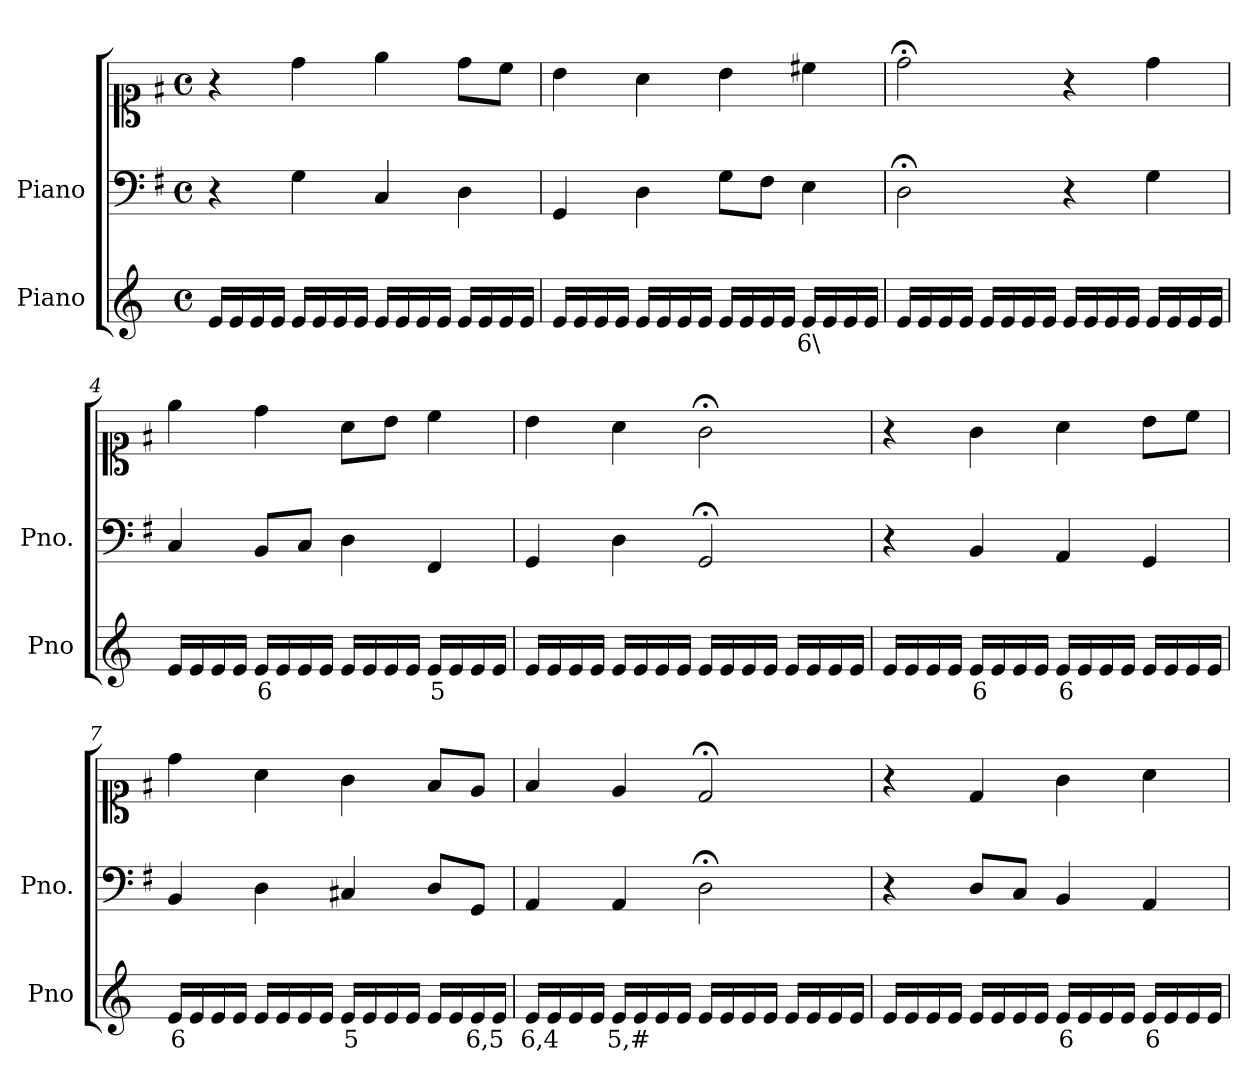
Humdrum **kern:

**kern	**text	**kern	**kern
*part2	*part2	*part1	*part1
*staff3	*staff3	*staff2	*staff1
*I"Piano	*	*I"Piano	*
*I'Pno	*	*I'Pno.	*
*clefG2	*	*clefF4	*clefC1
*k[]	*	*k[f#]	*k[f#]
*M4/4	*	*M4/4	*M4/4
*met(c)	*	*met(c)	*met(c)
=1	=1	=1	=1
16e/LL	.	4r	4r
16e/	.	.	.
16e/	.	.	.
16e/JJ	.	.	.
16e/LL	.	4G\	4dd\
16e/	.	.	.
16e/	.	.	.
16e/JJ	.	.	.
16e/LL	.	4C/	4ee\
16e/	.	.	.
16e/	.	.	.
16e/JJ	.	.	.
16e/LL	.	4D\	8dd\L
16e/	.	.	.
16e/	.	.	8cc\J
16e/JJ	.	.	.
=2	=2	=2	=2
16e/LL	.	4GG/	4b\
16e/	.	.	.
16e/	.	.	.
16e/JJ	.	.	.
16e/LL	.	4D\	4a\
16e/	.	.	.
16e/	.	.	.
16e/JJ	.	.	.
16e/LL	.	8G\L	4b\
16e/	.	.	.
!	!LO:LY:b	!	!
16e/	_	8F#\J	.
16e/JJ	.	.	.
!	!LO:LY:b	!	!
16e/LL	6\	4E\	4cc#X\
16e/	.	.	.
16e/	.	.	.
16e/JJ	.	.	.
=3	=3	=3	=3
16e/LL	.	2D;<\	2dd;<\
16e/	.	.	.
16e/	.	.	.
16e/JJ	.	.	.
16e/LL	.	.	.
16e/	.	.	.
16e/	.	.	.
16e/JJ	.	.	.
16e/LL	.	4r	4r
16e/	.	.	.
16e/	.	.	.
16e/JJ	.	.	.
16e/LL	.	4G\	4dd\
16e/	.	.	.
16e/	.	.	.
16e/JJ	.	.	.
=4	=4	=4	=4
16e/LL	.	4C/	4ee\
16e/	.	.	.
16e/	.	.	.
16e/JJ	.	.	.
!	!LO:LY:b	!	!
16e/LL	6	8BB/L	4dd\
16e/	.	.	.
!	!LO:LY:b	!	!
16e/	_	8C/J	.
16e/JJ	.	.	.
16e/LL	.	4D\	8a\L
16e/	.	.	.
16e/	.	.	8b\J
16e/JJ	.	.	.
!	!LO:LY:b	!	!
16e/LL	5	4FF#/	4cc\
16e/	.	.	.
16e/	.	.	.
16e/JJ	.	.	.
=5	=5	=5	=5
16e/LL	.	4GG/	4b\
16e/	.	.	.
16e/	.	.	.
16e/JJ	.	.	.
16e/LL	.	4D\	4a\
16e/	.	.	.
16e/	.	.	.
16e/JJ	.	.	.
16e/LL	.	2GG;</	2g;<\
16e/	.	.	.
16e/	.	.	.
16e/JJ	.	.	.
16e/LL	.	.	.
16e/	.	.	.
16e/	.	.	.
16e/JJ	.	.	.
=6	=6	=6	=6
16e/LL	.	4r	4r
16e/	.	.	.
16e/	.	.	.
16e/JJ	.	.	.
!	!LO:LY:b	!	!
16e/LL	6	4BB/	4g\
16e/	.	.	.
16e/	.	.	.
16e/JJ	.	.	.
!	!LO:LY:b	!	!
16e/LL	6	4AA/	4a\
16e/	.	.	.
16e/	.	.	.
16e/JJ	.	.	.
16e/LL	.	4GG/	8b\L
16e/	.	.	.
16e/	.	.	8cc\J
16e/JJ	.	.	.
=7	=7	=7	=7
!	!LO:LY:b	!	!
16e/LL	6	4BB/	4dd\
16e/	.	.	.
16e/	.	.	.
16e/JJ	.	.	.
16e/LL	.	4D\	4a\
16e/	.	.	.
16e/	.	.	.
16e/JJ	.	.	.
!	!LO:LY:b	!	!
16e/LL	5	4C#X/	4g\
16e/	.	.	.
16e/	.	.	.
16e/JJ	.	.	.
16e/LL	.	8D/L	8f#/L
16e/	.	.	.
!	!LO:LY:b	!	!
16e/	6,5	8GG/J	8e/J
16e/JJ	.	.	.
=8	=8	=8	=8
!	!LO:LY:b	!	!
16e/LL	6,4	4AA/	4f#/
16e/	.	.	.
16e/	.	.	.
16e/JJ	.	.	.
!	!LO:LY:b	!	!
16e/LL	5,#	4AA/	4e/
16e/	.	.	.
16e/	.	.	.
16e/JJ	.	.	.
16e/LL	.	2D;<\	2d;</
16e/	.	.	.
16e/	.	.	.
16e/JJ	.	.	.
16e/LL	.	.	.
16e/	.	.	.
16e/	.	.	.
16e/JJ	.	.	.
=9	=9	=9	=9
16e/LL	.	4r	4r
16e/	.	.	.
16e/	.	.	.
16e/JJ	.	.	.
16e/LL	.	8D/L	4d/
16e/	.	.	.
!	!LO:LY:b	!	!
16e/	_	8C/J	.
16e/JJ	.	.	.
!	!LO:LY:b	!	!
16e/LL	6	4BB/	4g\
16e/	.	.	.
16e/	.	.	.
16e/JJ	.	.	.
!	!LO:LY:b	!	!
16e/LL	6	4AA/	4a\
16e/	.	.	.
16e/	.	.	.
16e/JJ	.	.	.
=	=	=	=
*-	*-	*-	*-
